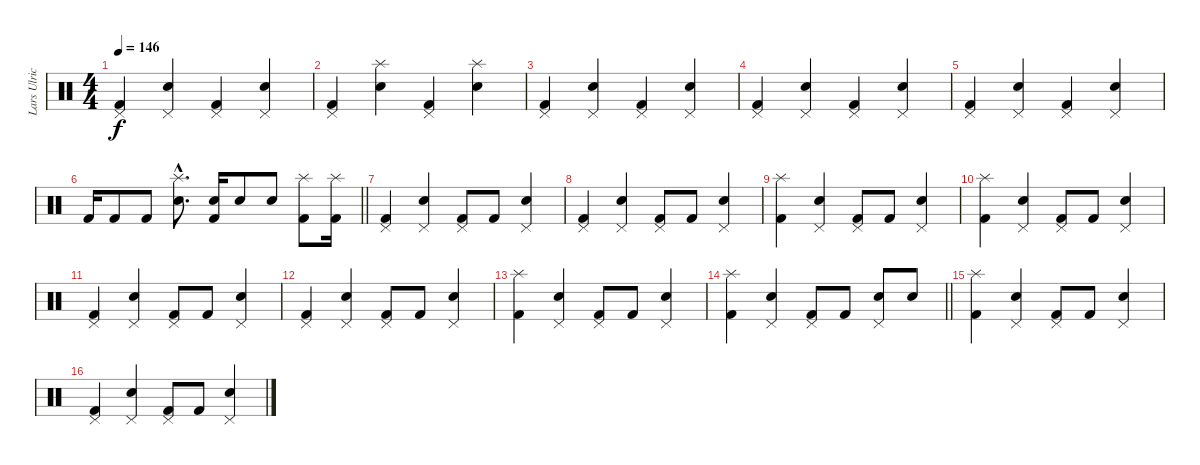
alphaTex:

\track ("Lars Ulrich" "Lars Ulric") {instrument percussion}
\staff {score}
\articulation defaults
\ts (4 4)
\tempo 146
\clef neutral
\ks c
("Pedal Hi-Hat (hit)" "Kick (hit) 2").4{dy f} ("Pedal Hi-Hat (hit)" "Snare (hit) 2").4 ("Pedal Hi-Hat (hit)" "Kick (hit) 2").4 ("Pedal Hi-Hat (hit)" "Snare (hit) 2").4 |
("Pedal Hi-Hat (hit)" "Kick (hit) 2").4 ("Splash (hit)" "Snare (hit) 2").4 ("Pedal Hi-Hat (hit)" "Kick (hit) 2").4 ("Splash (hit)" "Snare (hit) 2").4 |
("Pedal Hi-Hat (hit)" "Kick (hit) 2").4 ("Pedal Hi-Hat (hit)" "Snare (hit) 2").4 ("Pedal Hi-Hat (hit)" "Kick (hit) 2").4 ("Pedal Hi-Hat (hit)" "Snare (hit) 2").4 |
("Pedal Hi-Hat (hit)" "Kick (hit) 2").4 ("Pedal Hi-Hat (hit)" "Snare (hit) 2").4 ("Pedal Hi-Hat (hit)" "Kick (hit) 2").4 ("Pedal Hi-Hat (hit)" "Snare (hit) 2").4 |
("Pedal Hi-Hat (hit)" "Kick (hit) 2").4 ("Pedal Hi-Hat (hit)" "Snare (hit) 2").4 ("Pedal Hi-Hat (hit)" "Kick (hit) 2").4 ("Pedal Hi-Hat (hit)" "Snare (hit) 2").4 |
\barLineRight lightlight "Kick (hit) 2".16 "Kick (hit) 2".8 "Kick (hit) 2".8
("Splash (hit)"{hac} "Snare (hit) 2"{hac}).8{d} ("Snare (hit) 2" "Kick (hit) 2").16 "Snare (hit) 2".8 "Snare (hit) 2".8 ("Splash (hit)" "Kick (hit) 2").8 ("Splash (hit)" "Kick (hit) 2").16 |
("Pedal Hi-Hat (hit)" "Kick (hit) 2").4 ("Pedal Hi-Hat (hit)" "Snare (hit) 2").4 ("Pedal Hi-Hat (hit)" "Kick (hit) 2").8 "Kick (hit) 2".8 ("Pedal Hi-Hat (hit)" "Snare (hit) 2").4 |
("Pedal Hi-Hat (hit)" "Kick (hit) 2").4 ("Pedal Hi-Hat (hit)" "Snare (hit) 2").4 ("Pedal Hi-Hat (hit)" "Kick (hit) 2").8 "Kick (hit) 2".8 ("Pedal Hi-Hat (hit)" "Snare (hit) 2").4 |
("Splash (hit)" "Kick (hit) 2").4 ("Pedal Hi-Hat (hit)" "Snare (hit) 2").4 ("Pedal Hi-Hat (hit)" "Kick (hit) 2").8 "Kick (hit) 2".8 ("Pedal Hi-Hat (hit)" "Snare (hit) 2").4 |
("Splash (hit)" "Kick (hit) 2").4 ("Pedal Hi-Hat (hit)" "Snare (hit) 2").4 ("Pedal Hi-Hat (hit)" "Kick (hit) 2").8 "Kick (hit) 2".8 ("Pedal Hi-Hat (hit)" "Snare (hit) 2").4 |
("Pedal Hi-Hat (hit)" "Kick (hit) 2").4 ("Pedal Hi-Hat (hit)" "Snare (hit) 2").4 ("Pedal Hi-Hat (hit)" "Kick (hit) 2").8 "Kick (hit) 2".8 ("Pedal Hi-Hat (hit)" "Snare (hit) 2").4 |
("Pedal Hi-Hat (hit)" "Kick (hit) 2").4 ("Pedal Hi-Hat (hit)" "Snare (hit) 2").4 ("Pedal Hi-Hat (hit)" "Kick (hit) 2").8 "Kick (hit) 2".8 ("Pedal Hi-Hat (hit)" "Snare (hit) 2").4 |
("Splash (hit)" "Kick (hit) 2").4 ("Pedal Hi-Hat (hit)" "Snare (hit) 2").4 ("Pedal Hi-Hat (hit)" "Kick (hit) 2").8 "Kick (hit) 2".8 ("Pedal Hi-Hat (hit)" "Snare (hit) 2").4 |
\barLineRight lightlight
("Splash (hit)" "Kick (hit) 2").4 ("Pedal Hi-Hat (hit)" "Snare (hit) 2").4 ("Pedal Hi-Hat (hit)" "Kick (hit) 2").8 "Kick (hit) 2".8 ("Pedal Hi-Hat (hit)" "Snare (hit) 2").8 "Snare (hit) 2".8 |
("Splash (hit)" "Kick (hit) 2").4 ("Pedal Hi-Hat (hit)" "Snare (hit) 2").4 ("Pedal Hi-Hat (hit)" "Kick (hit) 2").8 "Kick (hit) 2".8 ("Pedal Hi-Hat (hit)" "Snare (hit) 2").4 |
("Pedal Hi-Hat (hit)" "Kick (hit) 2").4 ("Pedal Hi-Hat (hit)" "Snare (hit) 2").4 ("Pedal Hi-Hat (hit)" "Kick (hit) 2").8 "Kick (hit) 2".8 ("Pedal Hi-Hat (hit)" "Snare (hit) 2").4
